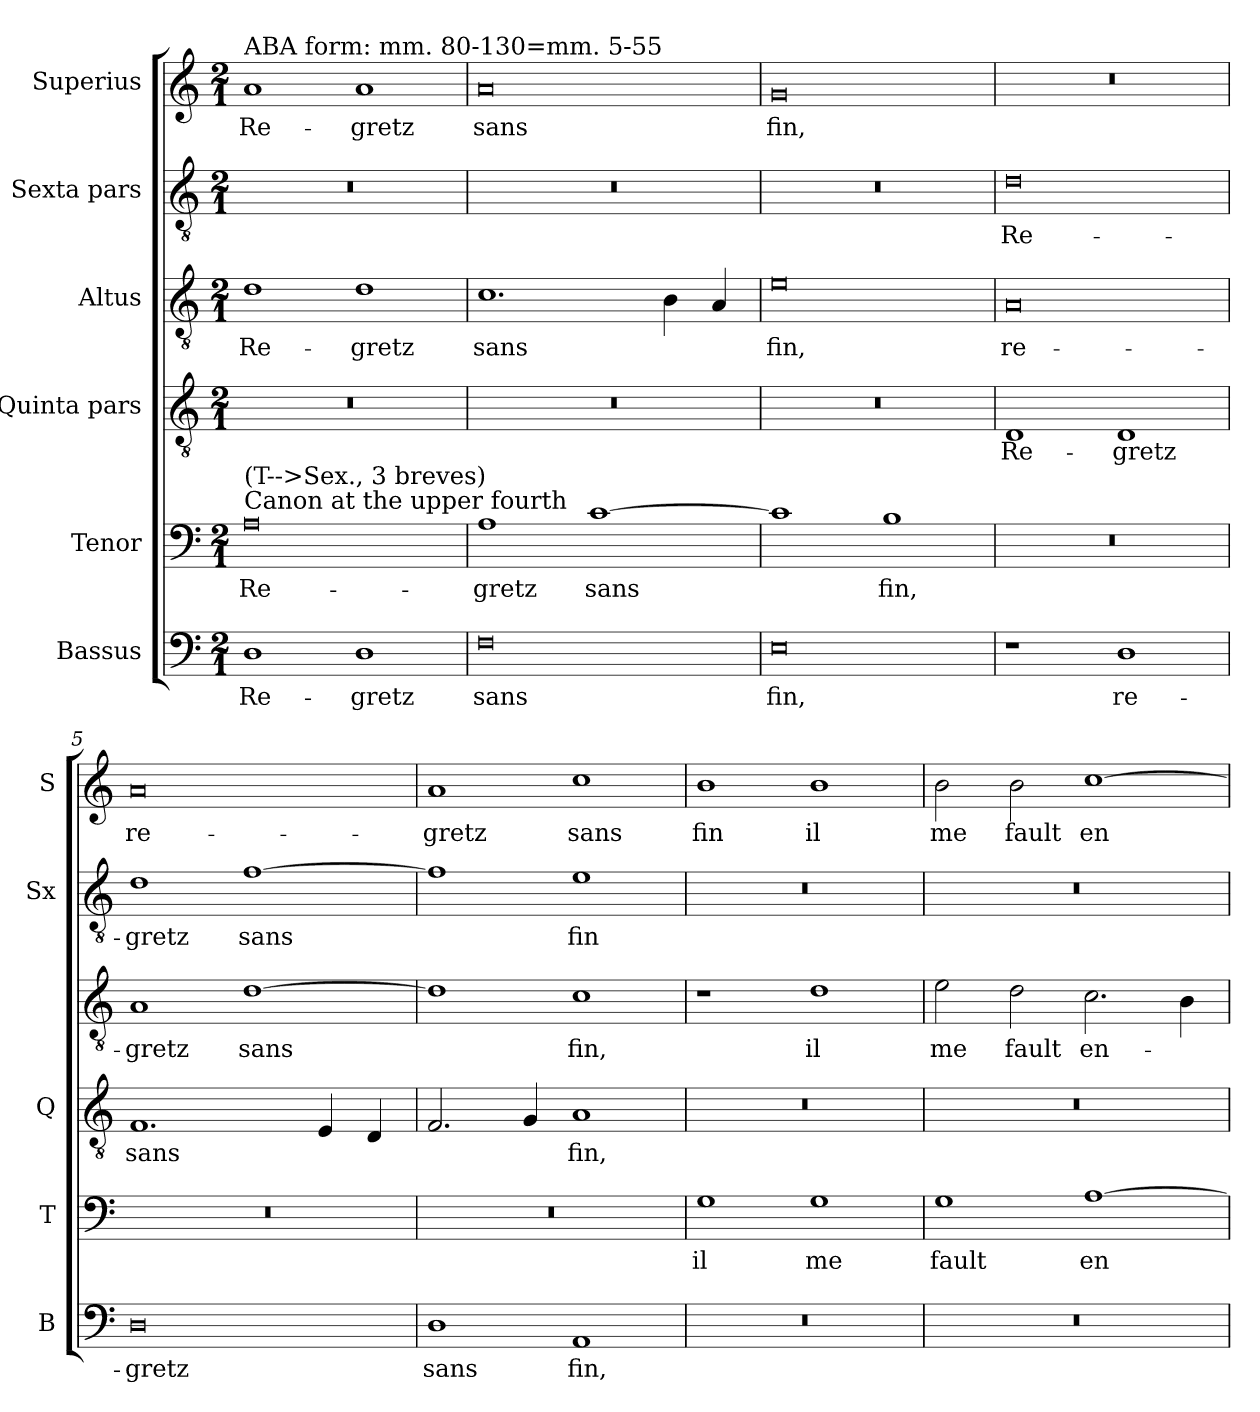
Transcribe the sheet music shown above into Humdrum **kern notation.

**kern	**text	**kern	**text	**kern	**text	**kern	**text	**kern	**text	**kern	**text
*part6	*part6	*part5	*part5	*part4	*part4	*part3	*part3	*part2	*part2	*part1	*part1
*staff6	*staff6	*staff5	*staff5	*staff4	*staff4	*staff3	*staff3	*staff2	*staff2	*staff1	*staff1
*I"Bassus	*	*I"Tenor	*	*I"Quinta pars	*	*I"Altus	*	*I"Sexta pars	*	*I"Superius	*
*I'B	*	*I'T	*	*I'Q	*	*	*	*I'Sx	*	*I'S	*
*clefF4	*	*clefF4	*	*clefGv2	*	*clefGv2	*	*clefGv2	*	*clefG2	*
*k[]	*	*k[]	*	*k[]	*	*k[]	*	*k[]	*	*k[]	*
*M2/1	*	*M2/1	*	*M2/1	*	*M2/1	*	*M2/1	*	*M2/1	*
=1	=1	=1	=1	=1	=1	=1	=1	=1	=1	=1	=1
!	!	!	!	!	!	!	!	!	!	!LO:TX:a:t=ABA form&colon; mm. 80-130=mm. 5-55	!
!	!	!LO:TX:a:t=Canon at the upper fourth	!	!	!	!	!	!	!	!	!
!	!	!LO:TX:a:t=(T-->Sex., 3 breves)	!	!	!	!	!	!	!	!	!
1D	Re-	0A	Re-	0r	.	1d	Re-	0r	.	1a	Re-
1D	-gretz	.	.	.	.	1d	-gretz	.	.	1a	-gretz
=2	=2	=2	=2	=2	=2	=2	=2	=2	=2	=2	=2
0F	sans	1A	-gretz	0r	.	1.c	sans	0r	.	0a	sans
.	.	[1c	sans	.	.	.	.	.	.	.	.
.	.	.	.	.	.	4B\	.	.	.	.	.
.	.	.	.	.	.	4A/	.	.	.	.	.
=3	=3	=3	=3	=3	=3	=3	=3	=3	=3	=3	=3
0E	fin,	1c]	.	0r	.	0e	fin,	0r	.	0g	fin,
.	.	1B	fin,	.	.	.	.	.	.	.	.
=4	=4	=4	=4	=4	=4	=4	=4	=4	=4	=4	=4
1r	.	0r	.	1D	Re-	0A	re-	0d	Re-	0r	.
1D	re-	.	.	1D	-gretz	.	.	.	.	.	.
=5	=5	=5	=5	=5	=5	=5	=5	=5	=5	=5	=5
0D	-gretz	0r	.	1.F	sans	1A	-gretz	1d	-gretz	0a	re-
.	.	.	.	.	.	[1d	sans	[1f	sans	.	.
.	.	.	.	4E/	.	.	.	.	.	.	.
.	.	.	.	4D/	.	.	.	.	.	.	.
=6	=6	=6	=6	=6	=6	=6	=6	=6	=6	=6	=6
1D	sans	0r	.	2.F/	.	1d]	.	1f]	.	1a	-gretz
.	.	.	.	4G/	.	.	.	.	.	.	.
1AA	fin,	.	.	1A	fin,	1c	fin,	1e	fin	1cc	sans
=7	=7	=7	=7	=7	=7	=7	=7	=7	=7	=7	=7
0r	.	1G	il	0r	.	1r	.	0r	.	1b	fin
.	.	1G	me	.	.	1d	il	.	.	1b	il
=8	=8	=8	=8	=8	=8	=8	=8	=8	=8	=8	=8
0r	.	1G	fault	0r	.	2e\	me	0r	.	2b\	me
.	.	.	.	.	.	2d\	fault	.	.	2b\	fault
.	.	[1A	en-	.	.	2.c\	en-	.	.	[1cc	en-
.	.	.	.	.	.	4B\	.	.	.	.	.
=	=	=	=	=	=	=	=	=	=	=	=
*-	*-	*-	*-	*-	*-	*-	*-	*-	*-	*-	*-
